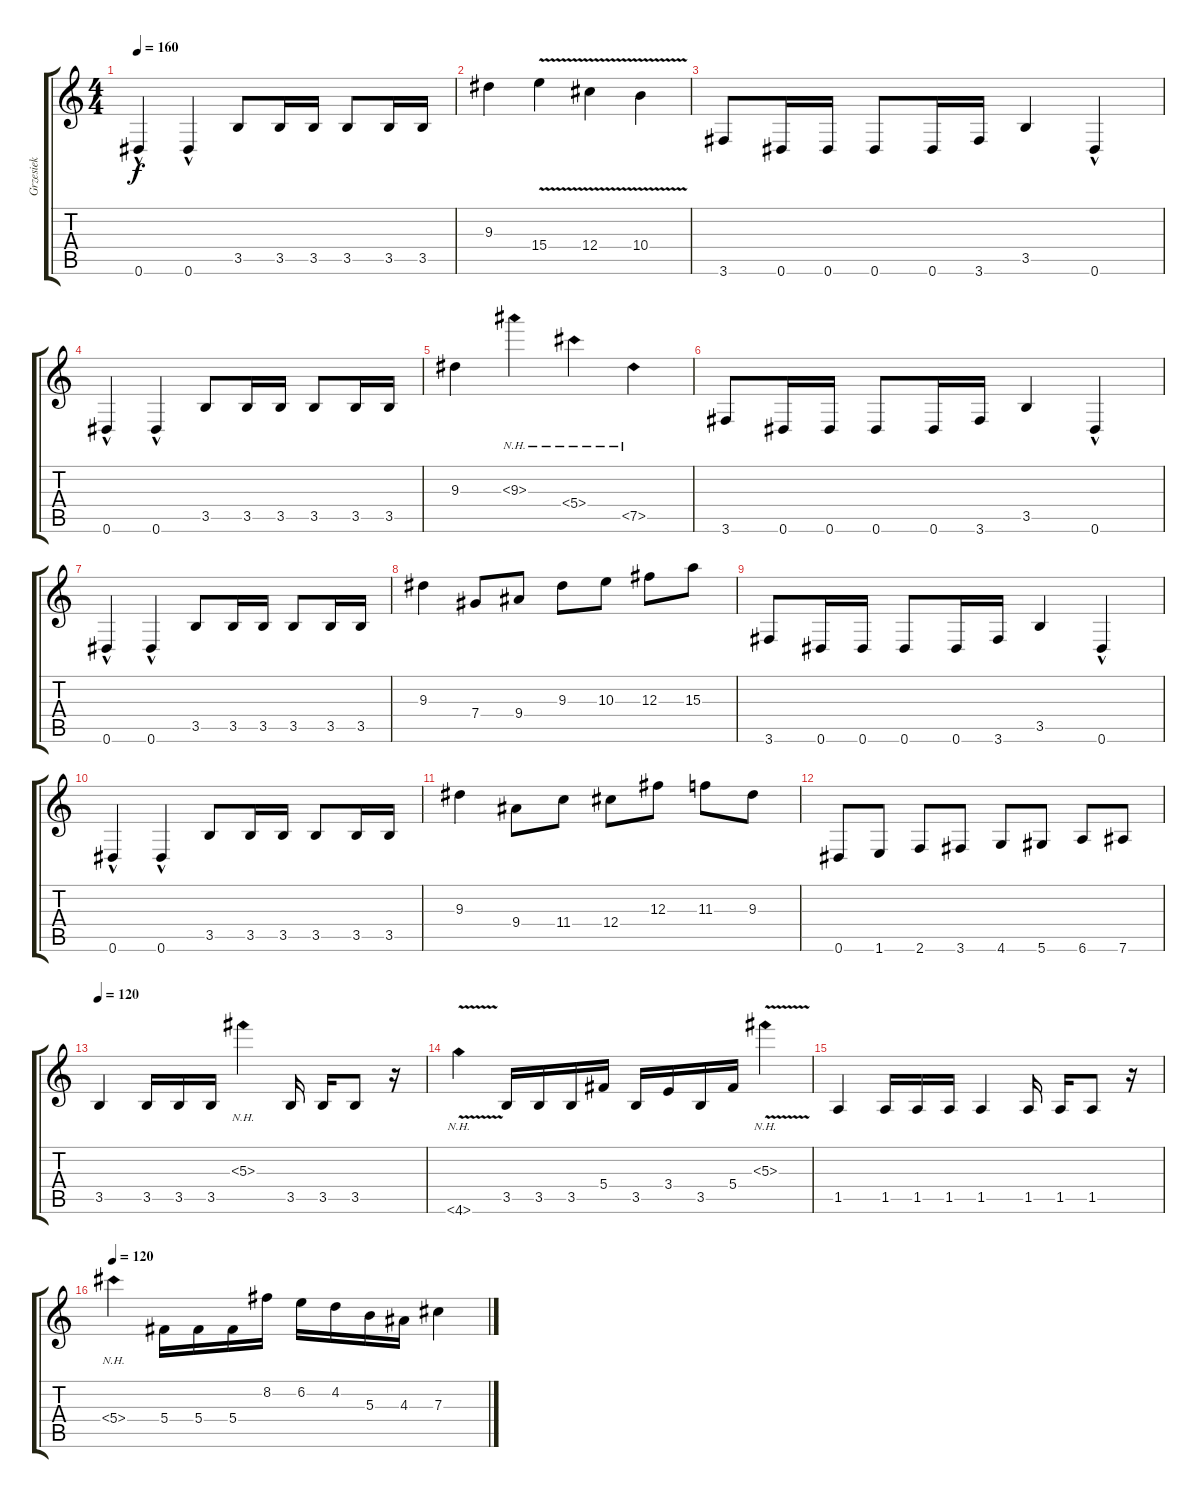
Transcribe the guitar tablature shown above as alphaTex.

\track ("Grzesiek" "Grzesiek") {instrument electricbassfinger}
\staff {score tabs}
\tuning (Eb4 Bb3 Gb3 Db3 Ab2 Eb2) {hide}
\ts (4 4)
\tempo 160
\clef g2
\ks c
0.6{hac}.4{dy f} 0.6{hac}.4 3.5.8 3.5.16 3.5.16 3.5.8 3.5.16 3.5.16 |
9.3.4 15.4{v}.4 12.4{v}.4 10.4{v}.4 |
3.6.8 0.6.16 0.6.16 0.6.8 0.6.16 3.6.16 3.5.4 0.6{hac}.4 |
0.6{hac}.4 0.6{hac}.4 3.5.8 3.5.16 3.5.16 3.5.8 3.5.16 3.5.16 |
9.3.4 9.3{nh}.4 5.4{nh}.4 7.5{nh}.4 |
3.6.8 0.6.16 0.6.16 0.6.8 0.6.16 3.6.16 3.5.4 0.6{hac}.4 |
0.6{hac}.4 0.6{hac}.4 3.5.8 3.5.16 3.5.16 3.5.8 3.5.16 3.5.16 |
9.3.4 7.4.8 9.4.8 9.3.8 10.3.8 12.3.8 15.3.8 |
3.6.8 0.6.16 0.6.16 0.6.8 0.6.16 3.6.16 3.5.4 0.6{hac}.4 |
0.6{hac}.4 0.6{hac}.4 3.5.8 3.5.16 3.5.16 3.5.8 3.5.16 3.5.16 |
9.3.4 9.4.8 11.4.8 12.4.8 12.3.8 11.3.8 9.3.8 |
0.6.8 1.6.8 2.6.8 3.6.8 4.6.8 5.6.8 6.6.8 7.6.8 |
\tempo 120
3.5.4 3.5.16 3.5.16 3.5.16 5.3{nh}.4 3.5.16 3.5.16 3.5.8 r.16 |
4.6{nh v}.4 3.5.16 3.5.16 3.5.16 5.4.16 3.5.16 3.4.16 3.5.16 5.4.16 5.3{nh v}.4 |
1.5.4 1.5.16 1.5.16 1.5.16 1.5.4 1.5.16 1.5.16 1.5.8 r.16 |
\tempo 120
5.4{nh}.4 5.4.16 5.4.16 5.4.16 8.2.16 6.2.16 4.2.16 5.3.16 4.3.16 7.3.4
